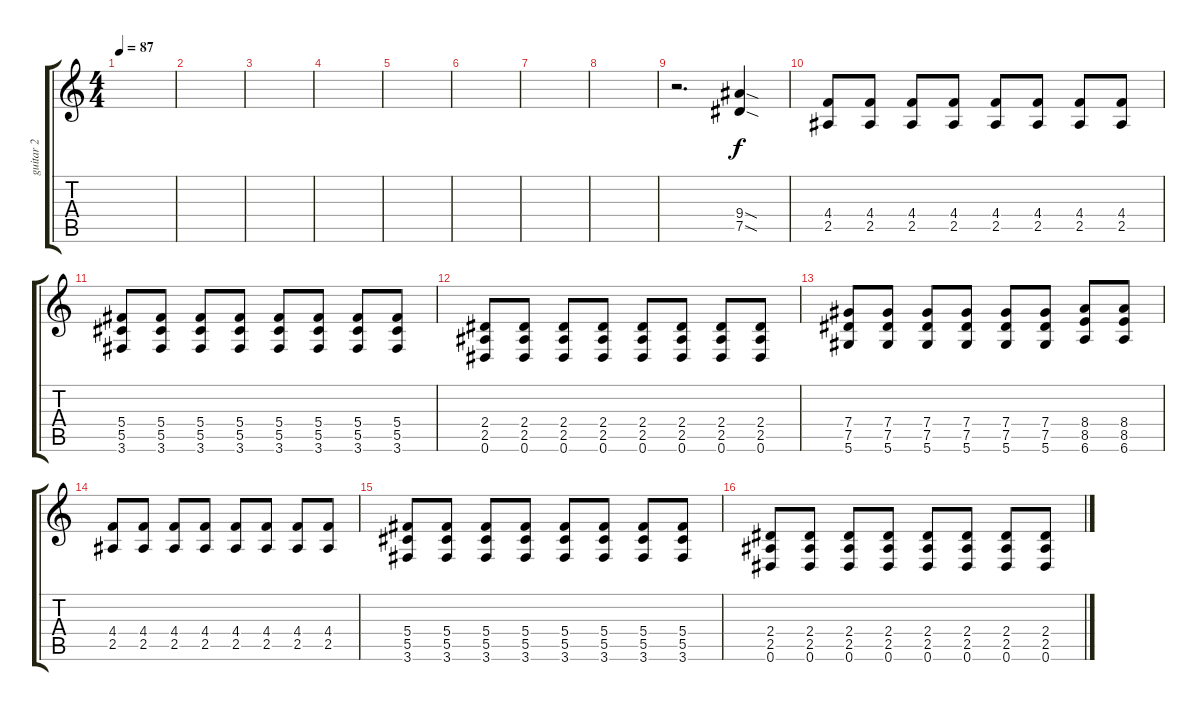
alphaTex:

\track ("guitar 2" "guitar 2") {instrument distortionguitar}
\staff {score tabs}
\tuning (Eb4 Bb3 Gb3 Db3 Ab2 Eb2) {hide}
\ts (4 4)
\tempo 87
\clef g2
\ks c
|
|
|
|
|
|
|
|
r.2{d volume 16} (9.4{sod} 7.5{sod}).4{dy f} |
(4.4 2.5).8 (4.4 2.5).8 (4.4 2.5).8 (4.4 2.5).8 (4.4 2.5).8 (4.4 2.5).8 (4.4 2.5).8 (4.4 2.5).8 |
(5.4 5.5 3.6).8 (5.4 5.5 3.6).8 (5.4 5.5 3.6).8 (5.4 5.5 3.6).8 (5.4 5.5 3.6).8 (5.4 5.5 3.6).8 (5.4 5.5 3.6).8 (5.4 5.5 3.6).8 |
(2.4 2.5 0.6).8 (2.4 2.5 0.6).8 (2.4 2.5 0.6).8 (2.4 2.5 0.6).8 (2.4 2.5 0.6).8 (2.4 2.5 0.6).8 (2.4 2.5 0.6).8 (2.4 2.5 0.6).8 |
(7.4 7.5 5.6).8 (7.4 7.5 5.6).8 (7.4 7.5 5.6).8 (7.4 7.5 5.6).8 (7.4 7.5 5.6).8 (7.4 7.5 5.6).8 (8.4 8.5 6.6).8 (8.4 8.5 6.6).8 |
(4.4 2.5).8 (4.4 2.5).8 (4.4 2.5).8 (4.4 2.5).8 (4.4 2.5).8 (4.4 2.5).8 (4.4 2.5).8 (4.4 2.5).8 |
(5.4 5.5 3.6).8 (5.4 5.5 3.6).8 (5.4 5.5 3.6).8 (5.4 5.5 3.6).8 (5.4 5.5 3.6).8 (5.4 5.5 3.6).8 (5.4 5.5 3.6).8 (5.4 5.5 3.6).8 |
(2.4 2.5 0.6).8 (2.4 2.5 0.6).8 (2.4 2.5 0.6).8 (2.4 2.5 0.6).8 (2.4 2.5 0.6).8 (2.4 2.5 0.6).8 (2.4 2.5 0.6).8 (2.4 2.5 0.6).8
